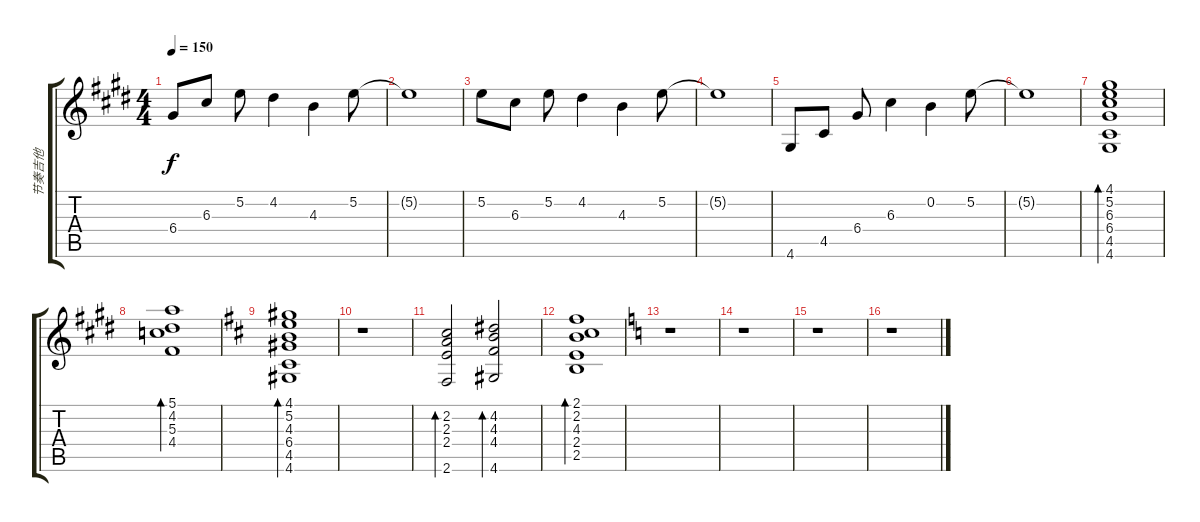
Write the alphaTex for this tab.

\track ("节奏吉他" "节奏吉他") {instrument electricguitarclean}
\staff {score tabs}
\tuning (E4 B3 G3 D3 A2 E2) {hide}
\ts (4 4)
\tempo 150
\clef g2
\ks e
6.4.8{dy f} 6.3.8 5.2.8 4.2.4 4.3.4 5.2.8 |
5.2{t}.1 |
5.2.8 6.3.8 5.2.8 4.2.4 4.3.4 5.2.8 |
5.2{t}.1 |
4.6.8 4.5.8 6.4.8 6.3.4 0.2.4 5.2.8 |
5.2{t}.1 |
(4.1 5.2 6.3 6.4 4.5 4.6).1{bd 240} |
(5.1 4.2 5.3 4.4).1{bd 60} |
\ks d
(4.1 5.2 4.3 6.4 4.5 4.6).1{bd 60} |
r.1 |
(2.2 2.3 2.4 2.6).2{bd 60} (4.2 4.3 4.4 4.6).2{bd 60} |
(2.1 2.2 4.3 2.4 2.5).1{bd 60} |
\ks c
r.1 |
r.1 |
r.1 |
r.1
